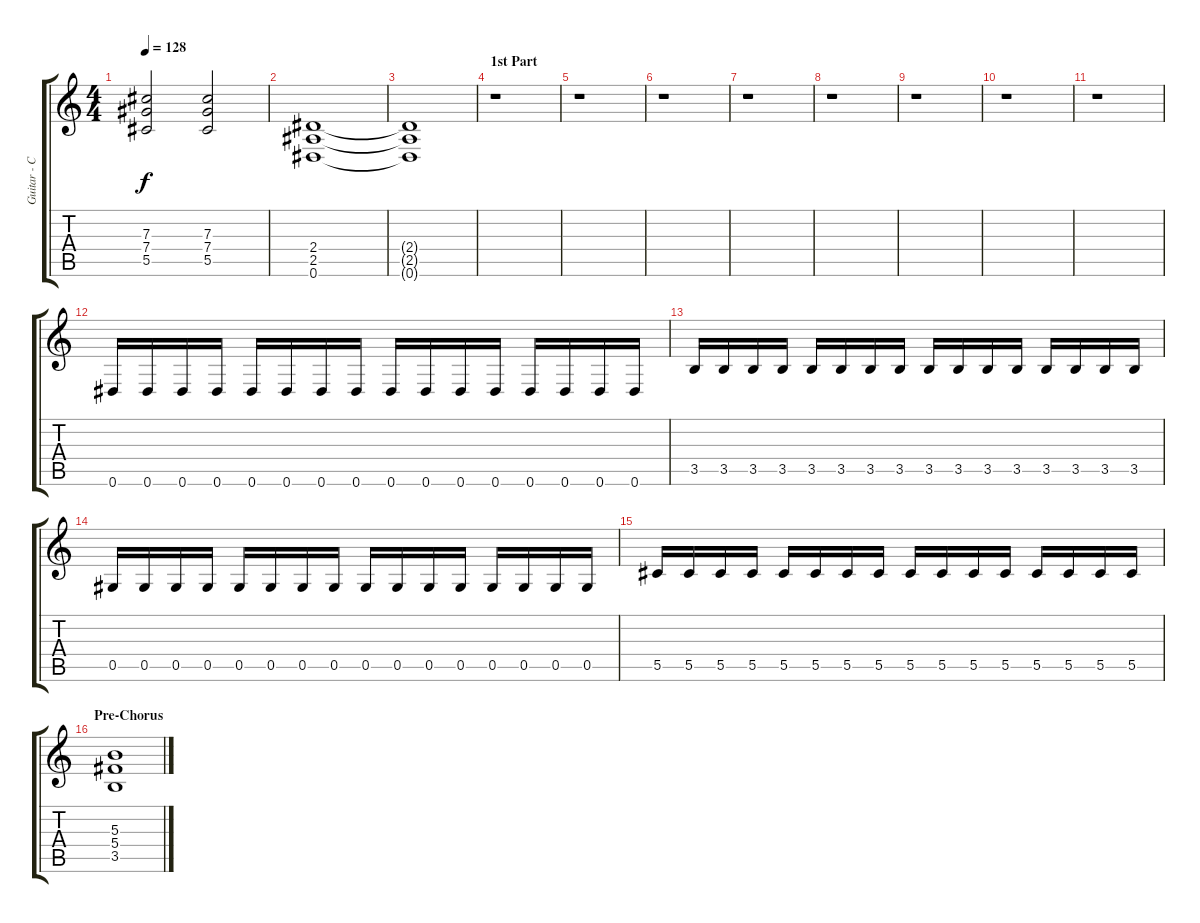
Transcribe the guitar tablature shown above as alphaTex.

\track ("Guitar - Chris Bay" "Guitar - C") {instrument distortionguitar}
\staff {score tabs}
\tuning (Eb4 Bb3 Gb3 Db3 Ab2 Eb2) {hide}
\ts (4 4)
\tempo 128
\clef g2
\ks c
(7.3 7.4 5.5).2{dy f} (7.3 7.4 5.5).2 |
(2.4 2.5 0.6).1 |
(2.4{t} 2.5{t} 0.6{t}).1 |
\section ("" "1st Part")
r.1 |
r.1 |
r.1 |
r.1 |
r.1 |
r.1 |
r.1 |
r.1 |
0.6.16 0.6.16 0.6.16 0.6.16 0.6.16 0.6.16 0.6.16 0.6.16 0.6.16 0.6.16 0.6.16 0.6.16 0.6.16 0.6.16 0.6.16 0.6.16 |
3.5.16 3.5.16 3.5.16 3.5.16 3.5.16 3.5.16 3.5.16 3.5.16 3.5.16 3.5.16 3.5.16 3.5.16 3.5.16 3.5.16 3.5.16 3.5.16 |
0.5.16 0.5.16 0.5.16 0.5.16 0.5.16 0.5.16 0.5.16 0.5.16 0.5.16 0.5.16 0.5.16 0.5.16 0.5.16 0.5.16 0.5.16 0.5.16 |
5.5.16 5.5.16 5.5.16 5.5.16 5.5.16 5.5.16 5.5.16 5.5.16 5.5.16 5.5.16 5.5.16 5.5.16 5.5.16 5.5.16 5.5.16 5.5.16 |
\section ("" "Pre-Chorus")
(5.3 5.4 3.5).1
